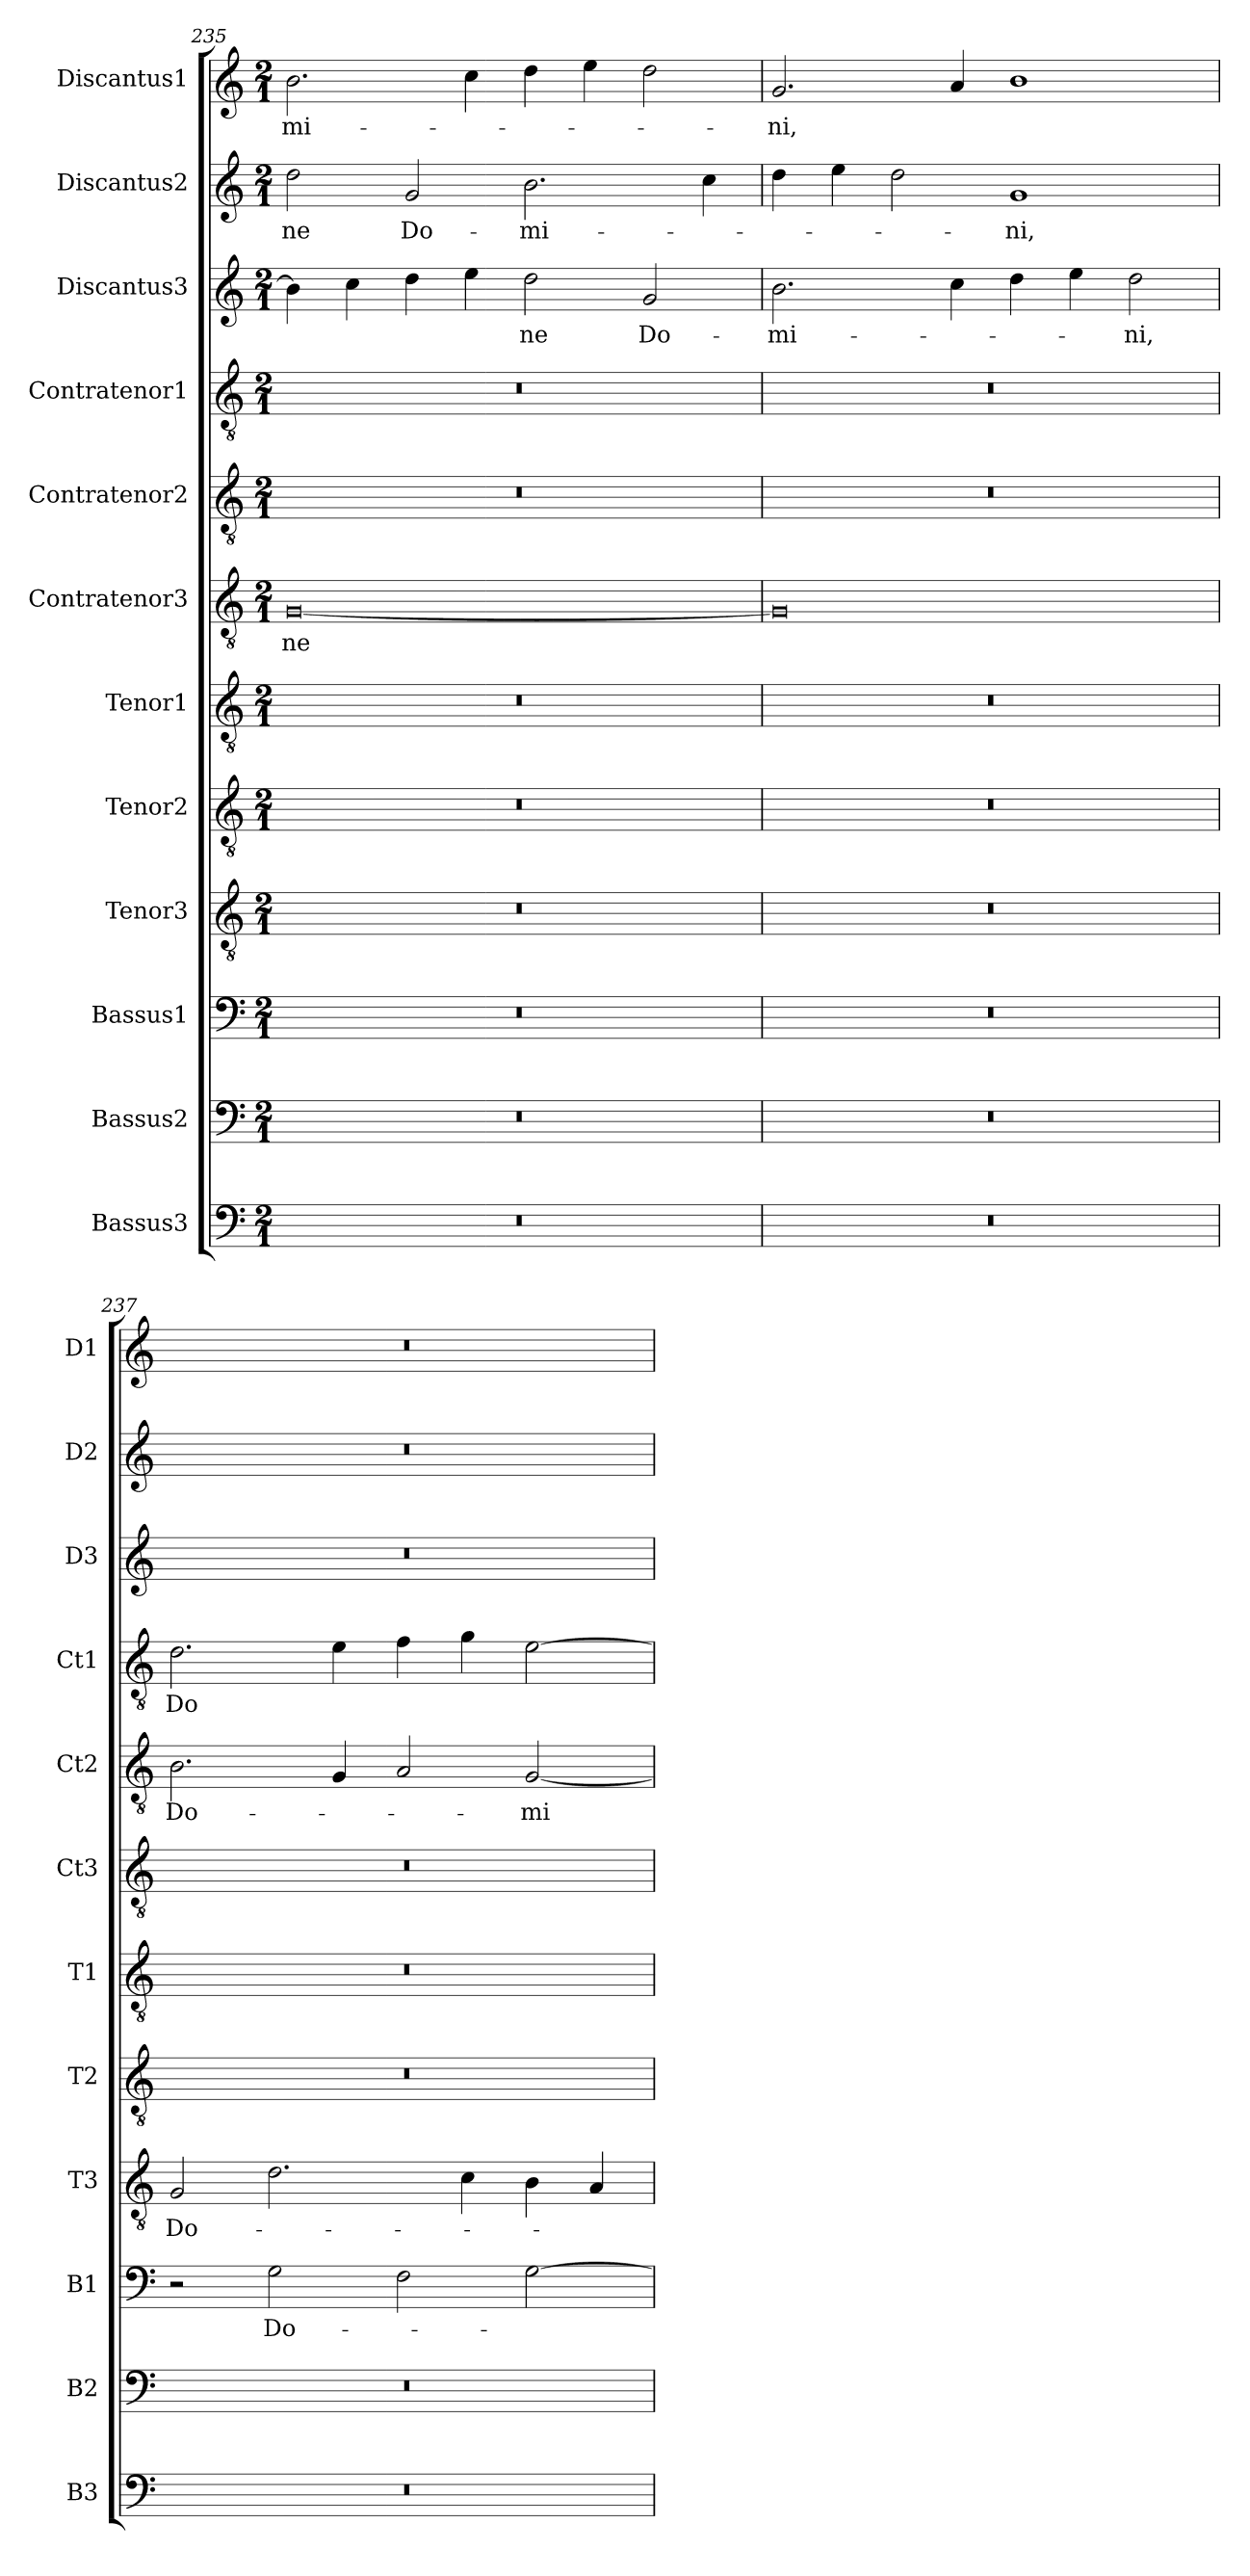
**kern	**kern	**kern	**text	**kern	**text	**kern	**kern	**kern	**text	**kern	**text	**kern	**text	**kern	**text	**kern	**text	**kern	**text
*part12	*part11	*part10	*part10	*part9	*part9	*part8	*part7	*part6	*part6	*part5	*part5	*part4	*part4	*part3	*part3	*part2	*part2	*part1	*part1
*staff12	*staff11	*staff10	*staff10	*staff9	*staff9	*staff8	*staff7	*staff6	*staff6	*staff5	*staff5	*staff4	*staff4	*staff3	*staff3	*staff2	*staff2	*staff1	*staff1
*I"Bassus3	*I"Bassus2	*I"Bassus1	*	*I"Tenor3	*	*I"Tenor2	*I"Tenor1	*I"Contratenor3	*	*I"Contratenor2	*	*I"Contratenor1	*	*I"Discantus3	*	*I"Discantus2	*	*I"Discantus1	*
*I'B3	*I'B2	*I'B1	*	*I'T3	*	*I'T2	*I'T1	*I'Ct3	*	*I'Ct2	*	*I'Ct1	*	*I'D3	*	*I'D2	*	*I'D1	*
*clefF4	*clefF4	*clefF4	*	*clefGv2	*	*clefGv2	*clefGv2	*clefGv2	*	*clefGv2	*	*clefGv2	*	*clefG2	*	*clefG2	*	*clefG2	*
*k[]	*k[]	*k[]	*	*k[]	*	*k[]	*k[]	*k[]	*	*k[]	*	*k[]	*	*k[]	*	*k[]	*	*k[]	*
*M2/1	*M2/1	*M2/1	*	*M2/1	*	*M2/1	*M2/1	*M2/1	*	*M2/1	*	*M2/1	*	*M2/1	*	*M2/1	*	*M2/1	*
=235	=235	=235	=235	=235	=235	=235	=235	=235	=235	=235	=235	=235	=235	=235	=235	=235	=235	=235	=235
0r	0r	0r	.	0r	.	0r	0r	[0G/	-ne	0r	.	0r	.	4b\]	.	2dd\	-ne	2.b\	-mi-
.	.	.	.	.	.	.	.	.	.	.	.	.	.	4cc\	.	.	.	.	.
.	.	.	.	.	.	.	.	.	.	.	.	.	.	4dd\	.	2g/	Do-	.	.
.	.	.	.	.	.	.	.	.	.	.	.	.	.	4ee\	.	.	.	4cc\	.
.	.	.	.	.	.	.	.	.	.	.	.	.	.	2dd\	-ne	2.b\	-mi-	4dd\	.
.	.	.	.	.	.	.	.	.	.	.	.	.	.	.	.	.	.	4ee\	.
.	.	.	.	.	.	.	.	.	.	.	.	.	.	2g/	Do-	.	.	2dd\	.
.	.	.	.	.	.	.	.	.	.	.	.	.	.	.	.	4cc\	.	.	.
=236	=236	=236	=236	=236	=236	=236	=236	=236	=236	=236	=236	=236	=236	=236	=236	=236	=236	=236	=236
0r	0r	0r	.	0r	.	0r	0r	0G/]	.	0r	.	0r	.	2.b\	-mi-	4dd\	.	2.g/	-ni,
.	.	.	.	.	.	.	.	.	.	.	.	.	.	.	.	4ee\	.	.	.
.	.	.	.	.	.	.	.	.	.	.	.	.	.	.	.	2dd\	.	.	.
.	.	.	.	.	.	.	.	.	.	.	.	.	.	4cc\	.	.	.	4a/	.
.	.	.	.	.	.	.	.	.	.	.	.	.	.	4dd\	.	1g/	-ni,	1b\	.
.	.	.	.	.	.	.	.	.	.	.	.	.	.	4ee\	.	.	.	.	.
.	.	.	.	.	.	.	.	.	.	.	.	.	.	2dd\	-ni,	.	.	.	.
=237	=237	=237	=237	=237	=237	=237	=237	=237	=237	=237	=237	=237	=237	=237	=237	=237	=237	=237	=237
0r	0r	2r	.	2G/	Do-	0r	0r	0r	.	2.B\	Do-	2.d\	Do	0r	.	0r	.	0r	.
.	.	2G\	Do-	2.d\	.	.	.	.	.	.	.	.	.	.	.	.	.	.	.
.	.	.	.	.	.	.	.	.	.	4G/	.	4e\	.	.	.	.	.	.	.
.	.	2F\	.	.	.	.	.	.	.	2A/	.	4f\	.	.	.	.	.	.	.
.	.	.	.	4c\	.	.	.	.	.	.	.	4g\	.	.	.	.	.	.	.
.	.	[2G\	.	4B\	.	.	.	.	.	[2G/	-mi-	[2e\	.	.	.	.	.	.	.
.	.	.	.	4A/	.	.	.	.	.	.	.	.	.	.	.	.	.	.	.
=	=	=	=	=	=	=	=	=	=	=	=	=	=	=	=	=	=	=	=
*-	*-	*-	*-	*-	*-	*-	*-	*-	*-	*-	*-	*-	*-	*-	*-	*-	*-	*-	*-
